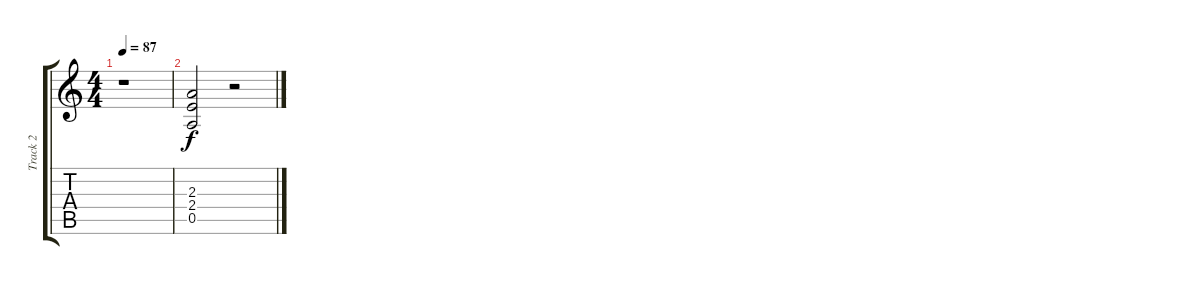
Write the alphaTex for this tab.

\track ("Track 2" "Track 2") {instrument acousticbass}
\staff {score tabs}
\tuning (E4 B3 G3 D3 A2 D2) {hide}
\ts (4 4)
\tempo 87
\clef g2
\ks c
r.1{dy f} |
(2.3 2.4 0.5).2 r.2
